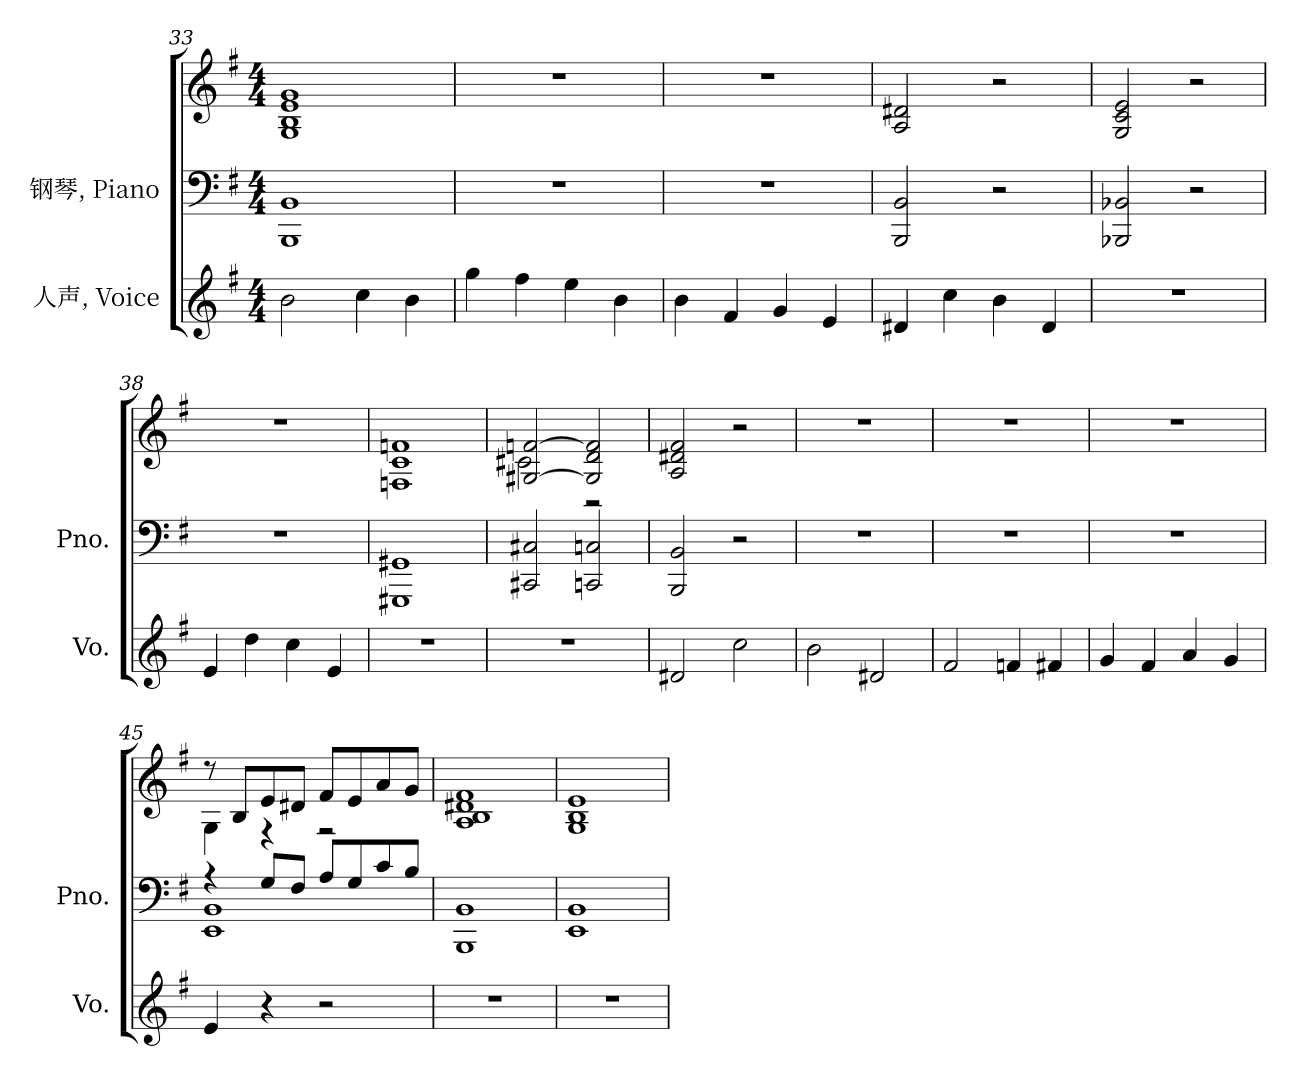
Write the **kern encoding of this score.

**kern	**kern	**kern
*part2	*part1	*part1
*staff3	*staff2	*staff1
*I"人声, Voice	*I"钢琴, Piano	*
*I'Vo.	*I'Pno.	*
*clefG2	*clefF4	*clefG2
*k[f#]	*k[f#]	*k[f#]
*M4/4	*M4/4	*M4/4
*MM92	*MM92	*MM92
=33	=33	=33
2b\	1BBB 1BB	1G 1B 1e 1g
4cc\	.	.
4b\	.	.
=34	=34	=34
4gg\	1r	1r
4ff#\	.	.
4ee\	.	.
4b\	.	.
=35	=35	=35
4b\	1r	1r
4f#/	.	.
4g/	.	.
4e/	.	.
!!LO:LB:g=z
=36	=36	=36
4d#X/	2BBB/ 2BB/	2A/ 2d#X/
4cc\	.	.
4b\	2r	2r
4d#/	.	.
=37	=37	=37
1r	2BBB-X/ 2BB-X/	2G/ 2c/ 2e/
.	2r	2r
=38	=38	=38
4e/	1r	1r
4dd\	.	.
4cc\	.	.
4e/	.	.
=39	=39	=39
1r	1GGG#X 1GG#X	1Fn 1c 1fn
=40	=40	=40
*	*	*^
1r	2CC#X/ 2C#X/	[2G#X/ [2fn/	2c#X\
.	2CCn/ 2Cn/	2G#/] 2d/ 2f/]	2r
*	*	*v	*v
=41	=41	=41
2d#X/	2BBB/ 2BB/	2A/ 2d#X/ 2f#/
2cc\	2r	2r
=42	=42	=42
2b\	1r	1r
2d#X/	.	.
=43	=43	=43
2f#/	1r	1r
4fn/	.	.
4f#X/	.	.
=44	=44	=44
4g/	1r	1r
4f#/	.	.
4a/	.	.
4g/	.	.
!!LO:PB:g=z
=45	=45	=45
*	*^	*^
4e/	4r	1EE 1BB	8r	4G\
.	.	.	8B/L	.
4r	8G/L	.	8e/	4r
.	8F#/J	.	8d#X/J	.
2r	8A/L	.	8f#/L	2r
.	8G/	.	8e/	.
.	8c/	.	8a/	.
.	8B/J	.	8g/J	.
*	*v	*v	*	*
*	*	*v	*v
=46	=46	=46
1r	1BBB 1BB	1A 1B 1d#X 1f#
=47	=47	=47
1r	1EE 1BB	1G 1B 1e
=	=	=
*-	*-	*-
